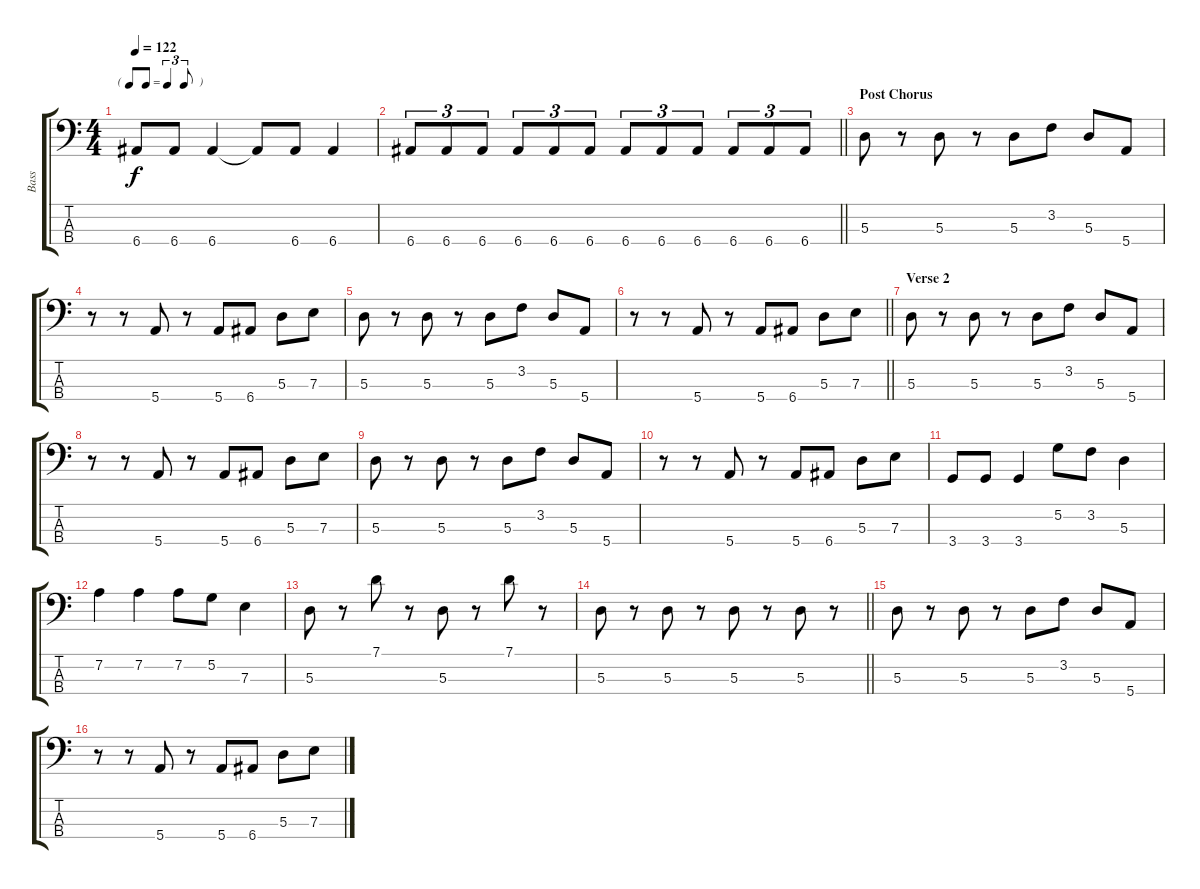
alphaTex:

\track ("Bass" "Bass") {instrument electricbassfinger}
\staff {score tabs}
\tuning (G2 D2 A1 E1) {hide}
\ts (4 4)
\tf triplet8th
\tempo 122
\clef f4
\ks c
6.4.8{dy f} 6.4.8 6.4.4 6.4{t}.8 6.4.8 6.4.4 |
\barLineRight lightlight
6.4.8{tu (3 2)} 6.4.8{tu (3 2)} 6.4.8{tu (3 2)} 6.4.8{tu (3 2)} 6.4.8{tu (3 2)} 6.4.8{tu (3 2)} 6.4.8{tu (3 2)} 6.4.8{tu (3 2)} 6.4.8{tu (3 2)} 6.4.8{tu (3 2)} 6.4.8{tu (3 2)} 6.4.8{tu (3 2)} |
\section ("" "Post Chorus")
5.3.8 r.8 5.3.8 r.8 5.3.8 3.2.8 5.3.8 5.4.8 |
r.8 r.8 5.4.8 r.8 5.4.8 6.4.8 5.3.8 7.3.8 |
5.3.8 r.8 5.3.8 r.8 5.3.8 3.2.8 5.3.8 5.4.8 |
\barLineRight lightlight
r.8 r.8 5.4.8 r.8 5.4.8 6.4.8 5.3.8 7.3.8 |
\section ("" "Verse 2")
5.3.8 r.8 5.3.8 r.8 5.3.8 3.2.8 5.3.8 5.4.8 |
r.8 r.8 5.4.8 r.8 5.4.8 6.4.8 5.3.8 7.3.8 |
5.3.8 r.8 5.3.8 r.8 5.3.8 3.2.8 5.3.8 5.4.8 |
r.8 r.8 5.4.8 r.8 5.4.8 6.4.8 5.3.8 7.3.8 |
3.4.8 3.4.8 3.4.4 5.2.8 3.2.8 5.3.4 |
7.2.4 7.2.4 7.2.8 5.2.8 7.3.4 |
5.3.8 r.8 7.1.8 r.8 5.3.8 r.8 7.1.8 r.8 |
\barLineRight lightlight
5.3.8 r.8 5.3.8 r.8 5.3.8 r.8 5.3.8 r.8 |
5.3.8 r.8 5.3.8 r.8 5.3.8 3.2.8 5.3.8 5.4.8 |
r.8 r.8 5.4.8 r.8 5.4.8 6.4.8 5.3.8 7.3.8
